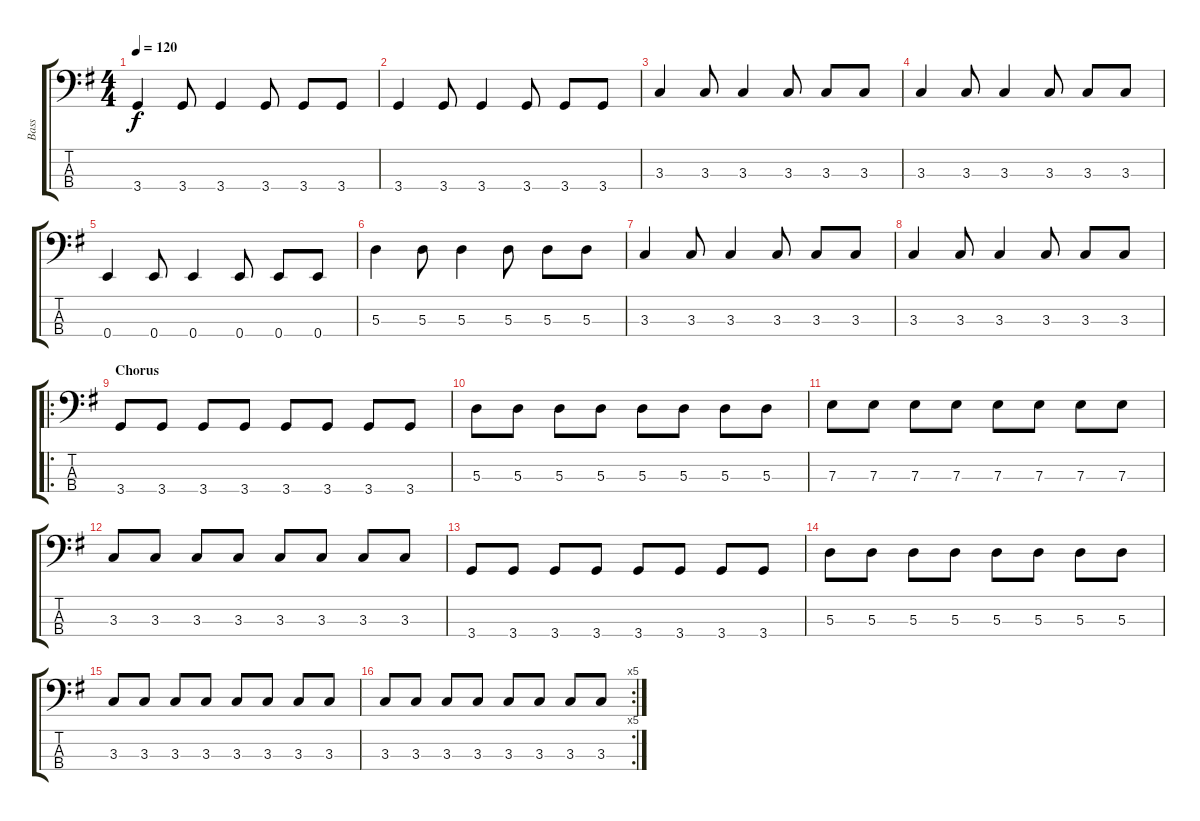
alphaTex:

\track ("Bass" "Bass") {instrument electricbassfinger}
\staff {score tabs}
\tuning (G2 D2 A1 E1) {hide}
\ts (4 4)
\tempo 120
\clef f4
\ks g
3.4.4{dy f} 3.4.8 3.4.4 3.4.8 3.4.8 3.4.8 |
3.4.4 3.4.8 3.4.4 3.4.8 3.4.8 3.4.8 |
3.3.4 3.3.8 3.3.4 3.3.8 3.3.8 3.3.8 |
3.3.4 3.3.8 3.3.4 3.3.8 3.3.8 3.3.8 |
0.4.4 0.4.8 0.4.4 0.4.8 0.4.8 0.4.8 |
5.3.4 5.3.8 5.3.4 5.3.8 5.3.8 5.3.8 |
3.3.4 3.3.8 3.3.4 3.3.8 3.3.8 3.3.8 |
3.3.4 3.3.8 3.3.4 3.3.8 3.3.8 3.3.8 |
\ro
\section ("" "Chorus")
3.4.8 3.4.8 3.4.8 3.4.8 3.4.8 3.4.8 3.4.8 3.4.8 |
5.3.8 5.3.8 5.3.8 5.3.8 5.3.8 5.3.8 5.3.8 5.3.8 |
7.3.8 7.3.8 7.3.8 7.3.8 7.3.8 7.3.8 7.3.8 7.3.8 |
3.3.8 3.3.8 3.3.8 3.3.8 3.3.8 3.3.8 3.3.8 3.3.8 |
3.4.8 3.4.8 3.4.8 3.4.8 3.4.8 3.4.8 3.4.8 3.4.8 |
5.3.8 5.3.8 5.3.8 5.3.8 5.3.8 5.3.8 5.3.8 5.3.8 |
3.3.8 3.3.8 3.3.8 3.3.8 3.3.8 3.3.8 3.3.8 3.3.8 |
\rc 5
3.3.8 3.3.8 3.3.8 3.3.8 3.3.8 3.3.8 3.3.8 3.3.8
